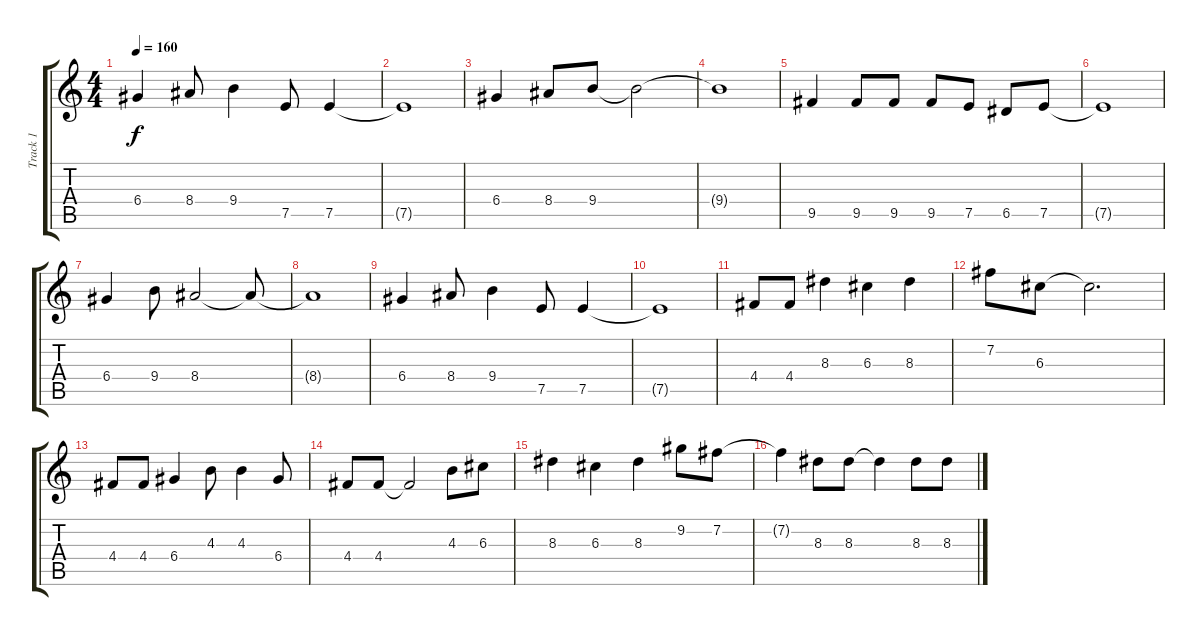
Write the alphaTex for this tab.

\track ("Track 1" "Track 1") {instrument overdrivenguitar}
\staff {score tabs}
\tuning (E4 B3 G3 D3 A2 E2) {hide}
\ts (4 4)
\tempo 160
\clef g2
\ks c
6.4.4{dy f} 8.4.8 9.4.4 7.5.8 7.5.4 |
7.5{t}.1 |
6.4.4 8.4.8 9.4.8 9.4{t}.2 |
9.4{t}.1 |
9.5.4 9.5.8 9.5.8 9.5.8 7.5.8 6.5.8 7.5.8 |
7.5{t}.1 |
6.4.4 9.4.8 8.4.2 8.4{t}.8 |
8.4{t}.1 |
6.4.4 8.4.8 9.4.4 7.5.8 7.5.4 |
7.5{t}.1 |
4.4.8 4.4.8 8.3.4 6.3.4 8.3.4 |
7.2.8 6.3.8 6.3{t}.2{d} |
4.4.8 4.4.8 6.4.4 4.3.8 4.3.4 6.4.8 |
4.4.8 4.4.8 4.4{t}.2 4.3.8 6.3.8 |
8.3.4 6.3.4 8.3.4 9.2.8 7.2.8 |
7.2{t}.4 8.3.8 8.3.8 8.3{t}.4 8.3.8 8.3.8
